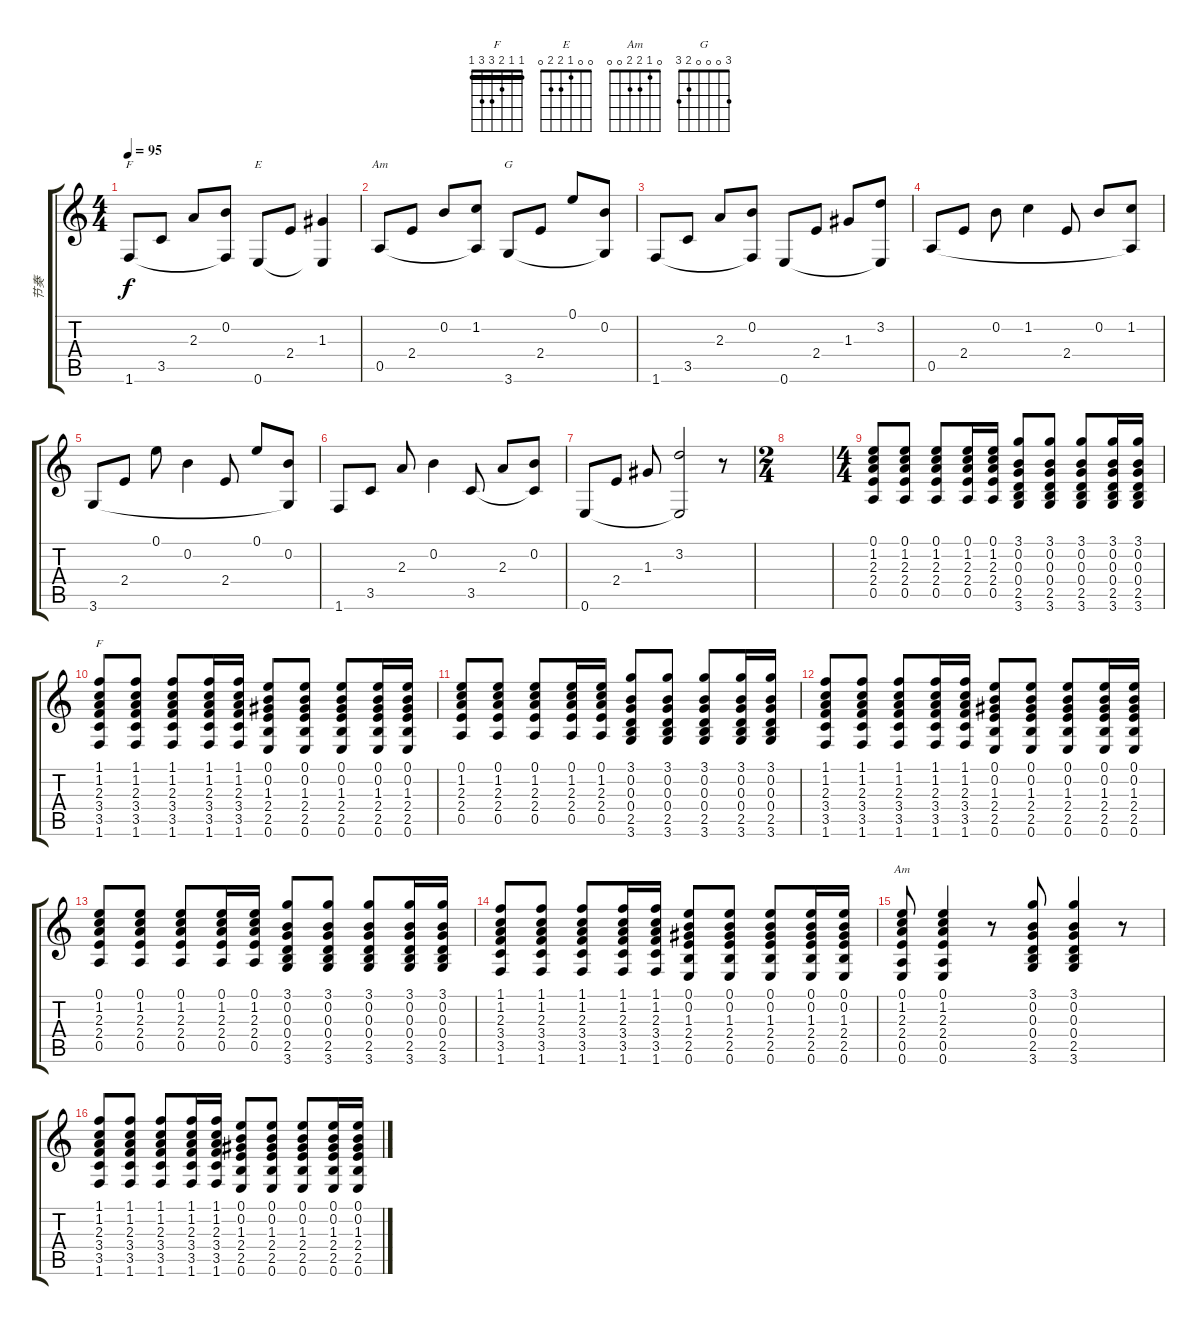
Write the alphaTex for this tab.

\track ("节奏" "节奏") {instrument electricguitarclean}
\staff {score tabs}
\tuning (E4 B3 G3 D3 A2 E2) {hide}
\chord ("F" 1 1 2 3 0 1) {barre 1}
\chord ("E" 0 0 1 2 2 0)
\chord ("Am" 0 1 2 2 0 x)
\chord ("G" 3 0 0 0 2 3)
\chord ("F" 1 1 2 3 3 1) {barre 1}
\chord ("Am" 0 1 2 2 0 0)
\ts (4 4)
\tempo 95
\clef g2
\ks c
1.6.8{ch "F" dy f} 3.5.8 2.3.8 (0.2 1.6{t}).8 0.6.8{ch "E"} 2.4.8 (1.3 0.6{t}).4 |
0.5.8{ch "Am"} 2.4.8 0.2.8 (1.2 0.5{t}).8 3.6.8{ch "G"} 2.4.8 0.1.8 (0.2 3.6{t}).8 |
1.6.8 3.5.8 2.3.8 (0.2 1.6{t}).8 0.6.8 2.4.8 1.3.8 (3.2 0.6{t}).8 |
0.5.8 2.4.8 0.2.8 1.2.4 2.4.8 0.2.8 (1.2 0.5{t}).8 |
3.6.8 2.4.8 0.1.8 0.2.4 2.4.8 0.1.8 (0.2 3.6{t}).8 |
1.6.8 3.5.8 2.3.8 0.2.4 3.5.8 2.3.8 (0.2 3.5{t}).8 |
0.6.8 2.4.8 1.3.8 (3.2 0.6{t}).2 r.8 |
\ts (2 4)
|
\ts (4 4)
(0.1 1.2 2.3 2.4 0.5).8 (0.1 1.2 2.3 2.4 0.5).8 (0.1 1.2 2.3 2.4 0.5).8 (0.1 1.2 2.3 2.4 0.5).16 (0.1 1.2 2.3 2.4 0.5).16 (3.1 0.2 0.3 0.4 2.5 3.6).8 (3.1 0.2 0.3 0.4 2.5 3.6).8 (3.1 0.2 0.3 0.4 2.5 3.6).8 (3.1 0.2 0.3 0.4 2.5 3.6).16 (3.1 0.2 0.3 0.4 2.5 3.6).16 |
(1.1 1.2 2.3 3.4 3.5 1.6).8{ch "F"} (1.1 1.2 2.3 3.4 3.5 1.6).8 (1.1 1.2 2.3 3.4 3.5 1.6).8 (1.1 1.2 2.3 3.4 3.5 1.6).16 (1.1 1.2 2.3 3.4 3.5 1.6).16 (0.1 0.2 1.3 2.4 2.5 0.6).8 (0.1 0.2 1.3 2.4 2.5 0.6).8 (0.1 0.2 1.3 2.4 2.5 0.6).8 (0.1 0.2 1.3 2.4 2.5 0.6).16 (0.1 0.2 1.3 2.4 2.5 0.6).16 |
(0.1 1.2 2.3 2.4 0.5).8 (0.1 1.2 2.3 2.4 0.5).8 (0.1 1.2 2.3 2.4 0.5).8 (0.1 1.2 2.3 2.4 0.5).16 (0.1 1.2 2.3 2.4 0.5).16 (3.1 0.2 0.3 0.4 2.5 3.6).8 (3.1 0.2 0.3 0.4 2.5 3.6).8 (3.1 0.2 0.3 0.4 2.5 3.6).8 (3.1 0.2 0.3 0.4 2.5 3.6).16 (3.1 0.2 0.3 0.4 2.5 3.6).16 |
(1.1 1.2 2.3 3.4 3.5 1.6).8 (1.1 1.2 2.3 3.4 3.5 1.6).8 (1.1 1.2 2.3 3.4 3.5 1.6).8 (1.1 1.2 2.3 3.4 3.5 1.6).16 (1.1 1.2 2.3 3.4 3.5 1.6).16 (0.1 0.2 1.3 2.4 2.5 0.6).8 (0.1 0.2 1.3 2.4 2.5 0.6).8 (0.1 0.2 1.3 2.4 2.5 0.6).8 (0.1 0.2 1.3 2.4 2.5 0.6).16 (0.1 0.2 1.3 2.4 2.5 0.6).16 |
(0.1 1.2 2.3 2.4 0.5).8 (0.1 1.2 2.3 2.4 0.5).8 (0.1 1.2 2.3 2.4 0.5).8 (0.1 1.2 2.3 2.4 0.5).16 (0.1 1.2 2.3 2.4 0.5).16 (3.1 0.2 0.3 0.4 2.5 3.6).8 (3.1 0.2 0.3 0.4 2.5 3.6).8 (3.1 0.2 0.3 0.4 2.5 3.6).8 (3.1 0.2 0.3 0.4 2.5 3.6).16 (3.1 0.2 0.3 0.4 2.5 3.6).16 |
(1.1 1.2 2.3 3.4 3.5 1.6).8 (1.1 1.2 2.3 3.4 3.5 1.6).8 (1.1 1.2 2.3 3.4 3.5 1.6).8 (1.1 1.2 2.3 3.4 3.5 1.6).16 (1.1 1.2 2.3 3.4 3.5 1.6).16 (0.1 0.2 1.3 2.4 2.5 0.6).8 (0.1 0.2 1.3 2.4 2.5 0.6).8 (0.1 0.2 1.3 2.4 2.5 0.6).8 (0.1 0.2 1.3 2.4 2.5 0.6).16 (0.1 0.2 1.3 2.4 2.5 0.6).16 |
(0.1 1.2 2.3 2.4 0.5 0.6).8{ch "Am"} (0.1 1.2 2.3 2.4 0.5 0.6).4 r.8 (3.1 0.2 0.3 0.4 2.5 3.6).8 (3.1 0.2 0.3 0.4 2.5 3.6).4 r.8 |
(1.1 1.2 2.3 3.4 3.5 1.6).8 (1.1 1.2 2.3 3.4 3.5 1.6).8 (1.1 1.2 2.3 3.4 3.5 1.6).8 (1.1 1.2 2.3 3.4 3.5 1.6).16 (1.1 1.2 2.3 3.4 3.5 1.6).16 (0.1 0.2 1.3 2.4 2.5 0.6).8 (0.1 0.2 1.3 2.4 2.5 0.6).8 (0.1 0.2 1.3 2.4 2.5 0.6).8 (0.1 0.2 1.3 2.4 2.5 0.6).16 (0.1 0.2 1.3 2.4 2.5 0.6).16
